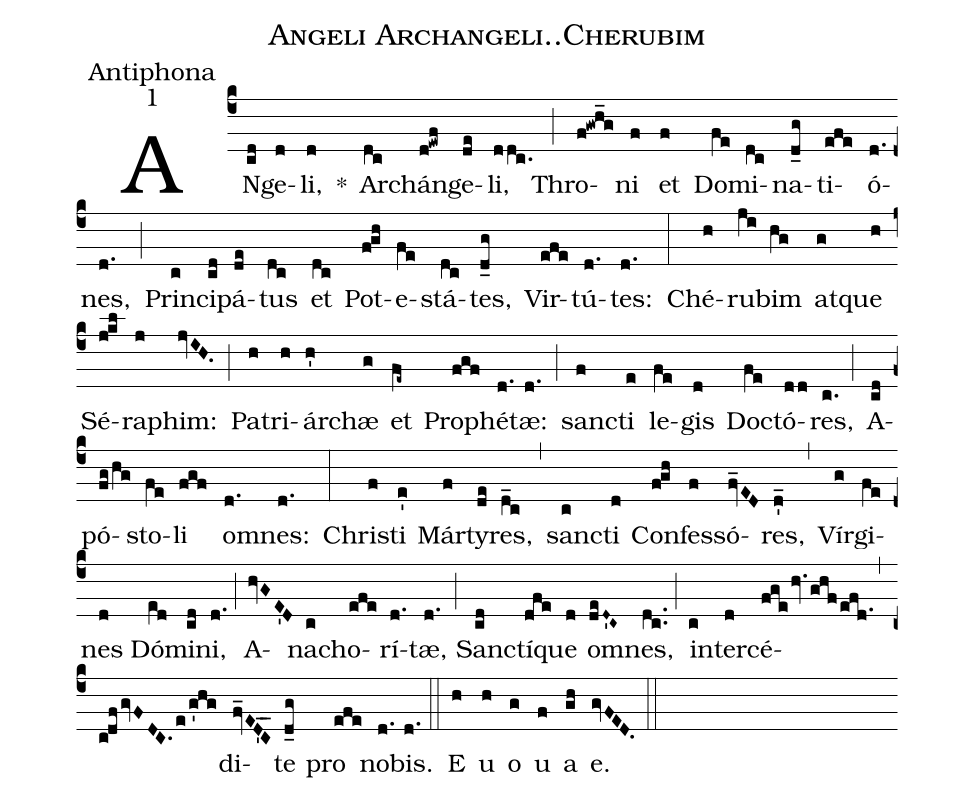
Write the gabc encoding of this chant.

name:Angeli Archangeli..Cherubim;
office-part:Antiphona;
mode:1;
%%
(c4) AN(cd)ge(d)li,(d) *() Ar(dc)chán(d!ewf)ge(de)li,(ddc.) (;) Thro(f!gwh_g)ni(f) et(f) Do(fe)mi(dc)na(d_g)ti(efe)ó(d.)nes,(d.) (;) Prin(c)ci(cd)pá(de)tus(dc) et(dc) Pot(fgh)e(fe)stá(dc)tes,(d_g) Vir(efe)tú(d.)tes:(d.) (:) Ché(h)ru(ji)bim(hg) at(g)que(h) Sé(jkl)ra(j)phim:(jvIH.) (;) Pa(h)tri(h)ár(h')chæ(g) et(fe~) Pro(fgf)phé(d.)tæ:(d.) (;) san(f)cti(e) le(fe)gis(d) Do(fe)ctó(dd)res,(c.) (;) A(cd)pó(fg/hg)sto(fe)li(fgf) o(d.)mnes:(d.) (:) Chri(f)sti(e') Már(f)ty(de)res,(d_c) (,) san(c)cti(d) Con(fgh)fes(f)só(fv_ED)res,(d'_) (,) Vír(g)gi(fe)nes(d) Dó(e[ll:1]d)mi(cd)ni,(d.) (;) A(hvGE'D)na(c)cho(efe)rí(d.)tæ,(d.) (;) San(cd)ctí(dfe)que(d) o(deD~'C~)mnes,(dc..) (;) in(c)ter(d)cé(fgehv.ghfefd.1)(,)(cdfgvFDC.e/g'hg)di(fv_ED'_5C_)te(d_g) pro(efe) no(d.)bis.(d.) (::) <eu>E(h) u(h) o(g) u(f) a(gh) e.</eu>(gvFED.) (::)
